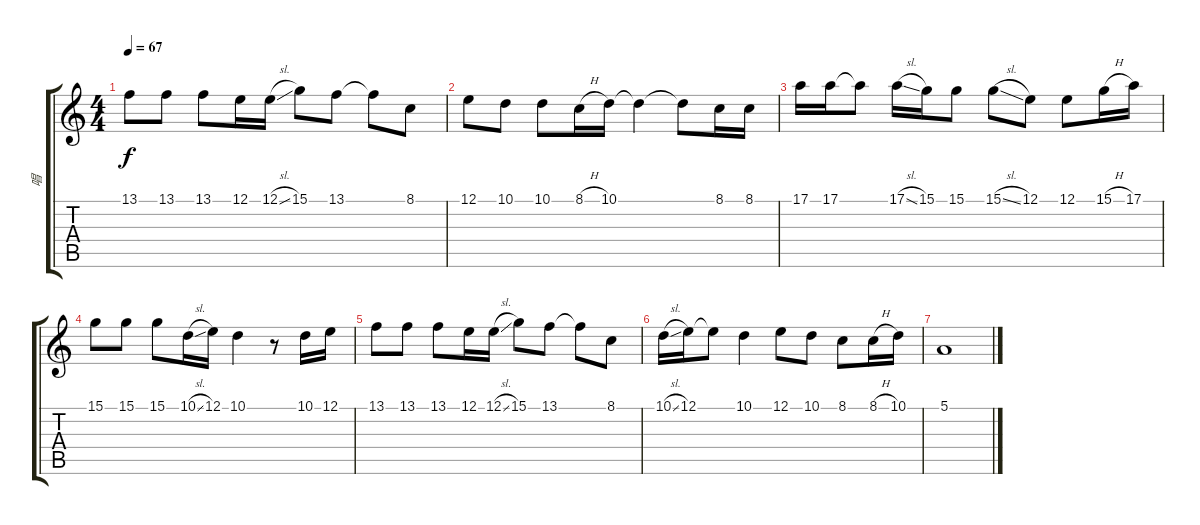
\track ("唱" "唱") {instrument electricgrandpiano}
\staff {score tabs}
\tuning (E4 B3 G3 D3 A2 E2) {hide}
\ts (4 4)
\tempo 67
\clef g2
\ks c
13.1.8{dy f} 13.1.8 13.1.8 12.1.16 12.1{sl}.16 15.1.8 13.1.8 13.1{t}.8 8.1.8 |
12.1.8 10.1.8 10.1.8 8.1{h}.16 10.1.16 10.1{t}.4 10.1{t}.8 8.1.16 8.1.16 |
17.1.16 17.1.16 17.1{t}.8 17.1{sl}.16 15.1.16 15.1.8 15.1{sl}.8 12.1.8 12.1.8 15.1{h}.16 17.1.16 |
15.1.8 15.1.8 15.1.8 10.1{sl}.16 12.1.16 10.1.4 r.8 10.1.16 12.1.16 |
13.1.8 13.1.8 13.1.8 12.1.16 12.1{sl}.16 15.1.8 13.1.8 13.1{t}.8 8.1.8 |
10.1{sl}.16 12.1.16 12.1{t}.8 10.1.4 12.1.8 10.1.8 8.1.8 8.1{h}.16 10.1.16 |
5.1.1
